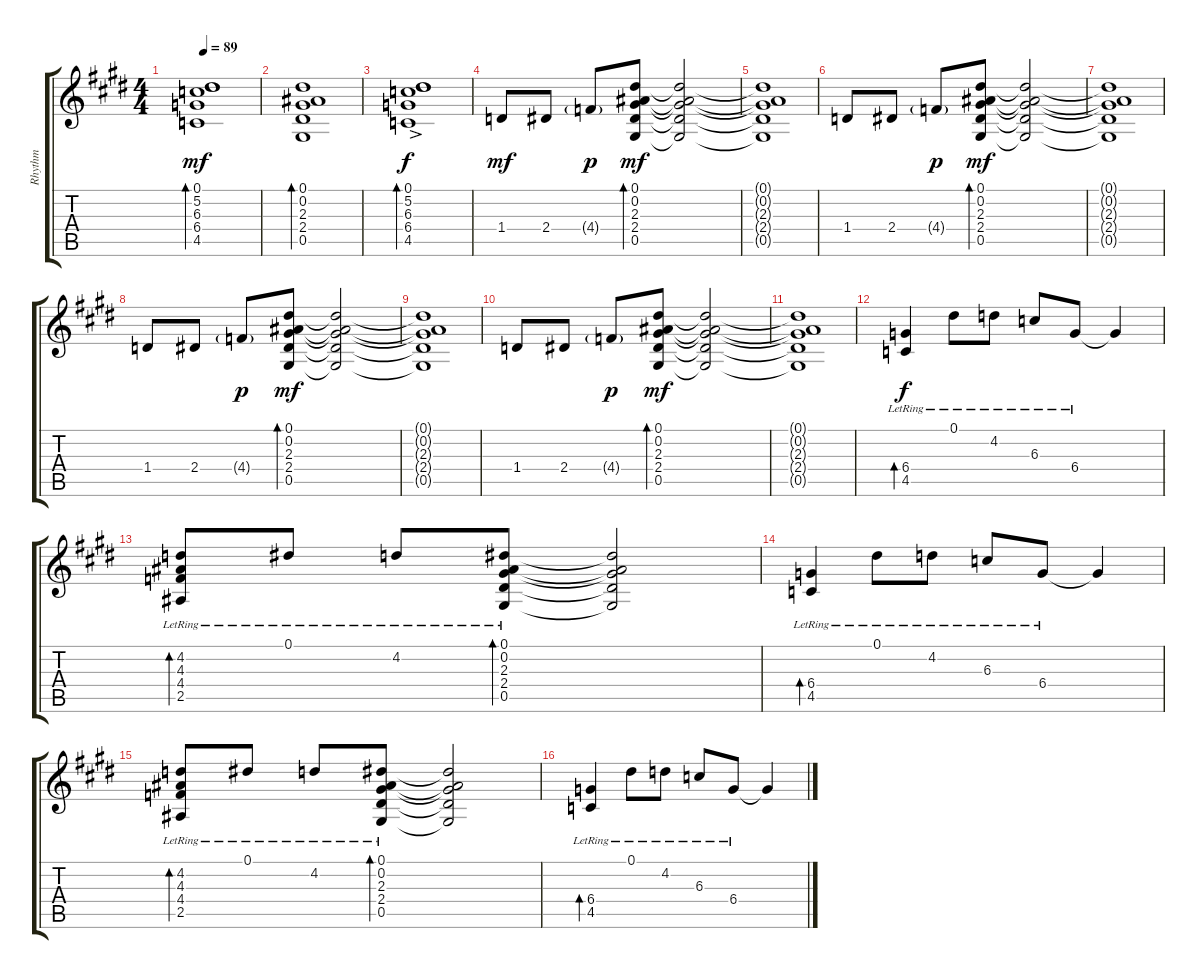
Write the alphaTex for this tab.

\track ("Rhythm" "Rhythm") {instrument acousticguitarsteel}
\staff {score tabs}
\tuning (Eb4 Bb3 Gb3 Db3 Ab2 Eb2) {hide}
\ts (4 4)
\tempo 89
\clef g2
\ks e
(0.1 5.2 6.3 6.4 4.5).1{bd 30 dy mf} |
\ks c#minor
(0.1 0.2 2.3 2.4 0.5).1{bd 30} |
(0.1{ac} 5.2{ac} 6.3{ac} 6.4{ac} 4.5{ac}).1{bd 30 dy f} |
1.4.8{dy mf} 2.4.8 4.4{g}.8{dy p} (0.1 0.2 2.3 2.4 0.5).8{bd 30 dy mf} (0.1{t} 0.2{t} 2.3{t} 2.4{t} 0.5{t}).2 |
\ks e
(0.1{t} 0.2{t} 2.3{t} 2.4{t} 0.5{t}).1 |
\ks c#minor
1.4.8 2.4.8 4.4{g}.8{dy p} (0.1 0.2 2.3 2.4 0.5).8{bd 30 dy mf} (0.1{t} 0.2{t} 2.3{t} 2.4{t} 0.5{t}).2 |
(0.1{t} 0.2{t} 2.3{t} 2.4{t} 0.5{t}).1 |
1.4.8 2.4.8 4.4{g}.8{dy p} (0.1 0.2 2.3 2.4 0.5).8{bd 30 dy mf} (0.1{t} 0.2{t} 2.3{t} 2.4{t} 0.5{t}).2 |
\ks e
(0.1{t} 0.2{t} 2.3{t} 2.4{t} 0.5{t}).1 |
\ks c#minor
1.4.8 2.4.8 4.4{g}.8{dy p} (0.1 0.2 2.3 2.4 0.5).8{bd 30 dy mf} (0.1{t} 0.2{t} 2.3{t} 2.4{t} 0.5{t}).2 |
(0.1{t} 0.2{t} 2.3{t} 2.4{t} 0.5{t}).1 |
\ks e
(6.4{lr} 4.5{lr}).4{bd 30 dy f} 0.1{lr}.8 4.2{lr}.8 6.3{lr}.8 6.4{lr}.8 6.4{t}.4 |
\ks c#minor
(4.2{lr} 4.3{lr} 4.4{lr} 2.5{lr}).8{bd 30} 0.1{lr}.8 4.2{lr}.8 (0.1{lr} 0.2{lr} 2.3{lr} 2.4{lr} 0.5{lr}).8{bd 30} (0.1{t} 0.2{t} 2.3{t} 2.4{t} 0.5{t}).2 |
(6.4{lr} 4.5{lr}).4{bd 30} 0.1{lr}.8 4.2{lr}.8 6.3{lr}.8 6.4{lr}.8 6.4{t}.4 |
(4.2{lr} 4.3{lr} 4.4{lr} 2.5{lr}).8{bd 30} 0.1{lr}.8 4.2{lr}.8 (0.1{lr} 0.2{lr} 2.3{lr} 2.4{lr} 0.5{lr}).8{bd 30} (0.1{t} 0.2{t} 2.3{t} 2.4{t} 0.5{t}).2 |
\ks e
(6.4{lr} 4.5{lr}).4{bd 30} 0.1{lr}.8 4.2{lr}.8 6.3{lr}.8 6.4{lr}.8 6.4{t}.4
